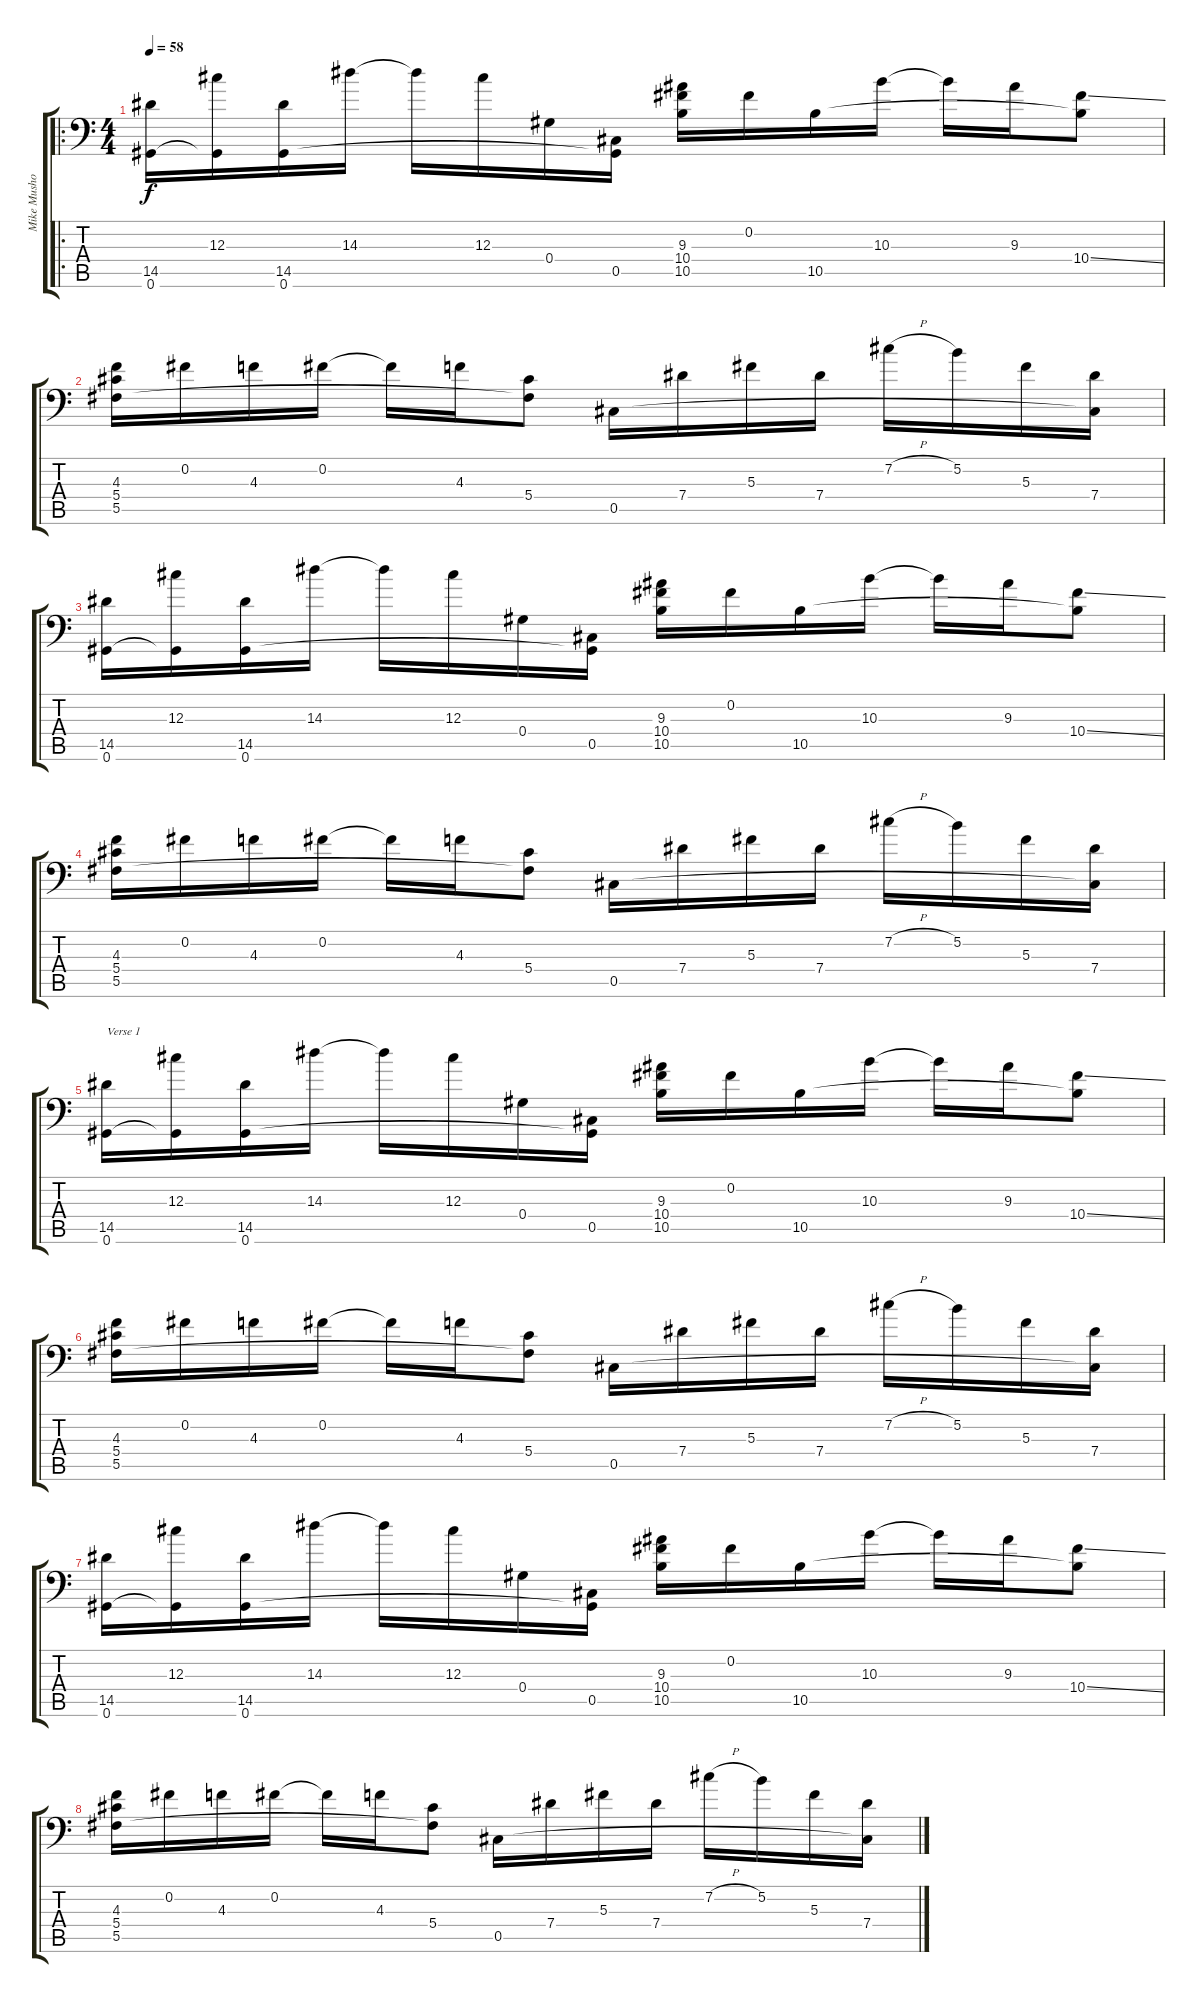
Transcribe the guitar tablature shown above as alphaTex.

\track ("Mike Mushok (Clean Guitar)" "Mike Musho") {instrument electricguitarjazz}
\staff {score tabs}
\tuning (Bb3 Gb3 Db3 Ab2 Db2 Ab1) {hide}
\ro
\ts (4 4)
\tempo 58
\clef f4
\ks c
(14.5 0.6).16{dy f instrument electricguitarjazz} (12.3 0.6{t}).16 (14.5 0.6).16 14.3.16 14.3{t}.16 12.3.16 0.4.16 (0.5 0.6{t}).16 (9.3 10.4 10.5).16 0.2.16 10.5.16 10.3.16 10.3{t}.16 9.3.16 (10.4{ss} 10.5{t}).8 |
(4.3 5.4 5.5).16 0.2.16 4.3.16 0.2.16 0.2{t}.16 4.3.16 (5.4 5.5{t}).8 0.5.16 7.4.16 5.3.16 7.4.16 7.2{h}.16 5.2.16 5.3.16 (7.4 0.5{t}).16 |
(14.5 0.6).16 (12.3 0.6{t}).16 (14.5 0.6).16 14.3.16 14.3{t}.16 12.3.16 0.4.16 (0.5 0.6{t}).16 (9.3 10.4 10.5).16 0.2.16 10.5.16 10.3.16 10.3{t}.16 9.3.16 (10.4{ss} 10.5{t}).8 |
(4.3 5.4 5.5).16 0.2.16 4.3.16 0.2.16 0.2{t}.16 4.3.16 (5.4 5.5{t}).8 0.5.16 7.4.16 5.3.16 7.4.16 7.2{h}.16 5.2.16 5.3.16 (7.4 0.5{t}).16 |
(14.5 0.6).16{txt "Verse 1"} (12.3 0.6{t}).16 (14.5 0.6).16 14.3.16 14.3{t}.16 12.3.16 0.4.16 (0.5 0.6{t}).16 (9.3 10.4 10.5).16 0.2.16 10.5.16 10.3.16 10.3{t}.16 9.3.16 (10.4{ss} 10.5{t}).8 |
(4.3 5.4 5.5).16 0.2.16 4.3.16 0.2.16 0.2{t}.16 4.3.16 (5.4 5.5{t}).8 0.5.16 7.4.16 5.3.16 7.4.16 7.2{h}.16 5.2.16 5.3.16 (7.4 0.5{t}).16 |
(14.5 0.6).16 (12.3 0.6{t}).16 (14.5 0.6).16 14.3.16 14.3{t}.16 12.3.16 0.4.16 (0.5 0.6{t}).16 (9.3 10.4 10.5).16 0.2.16 10.5.16 10.3.16 10.3{t}.16 9.3.16 (10.4{ss} 10.5{t}).8 |
(4.3 5.4 5.5).16 0.2.16 4.3.16 0.2.16 0.2{t}.16 4.3.16 (5.4 5.5{t}).8 0.5.16 7.4.16 5.3.16 7.4.16 7.2{h}.16 5.2.16 5.3.16 (7.4 0.5{t}).16
